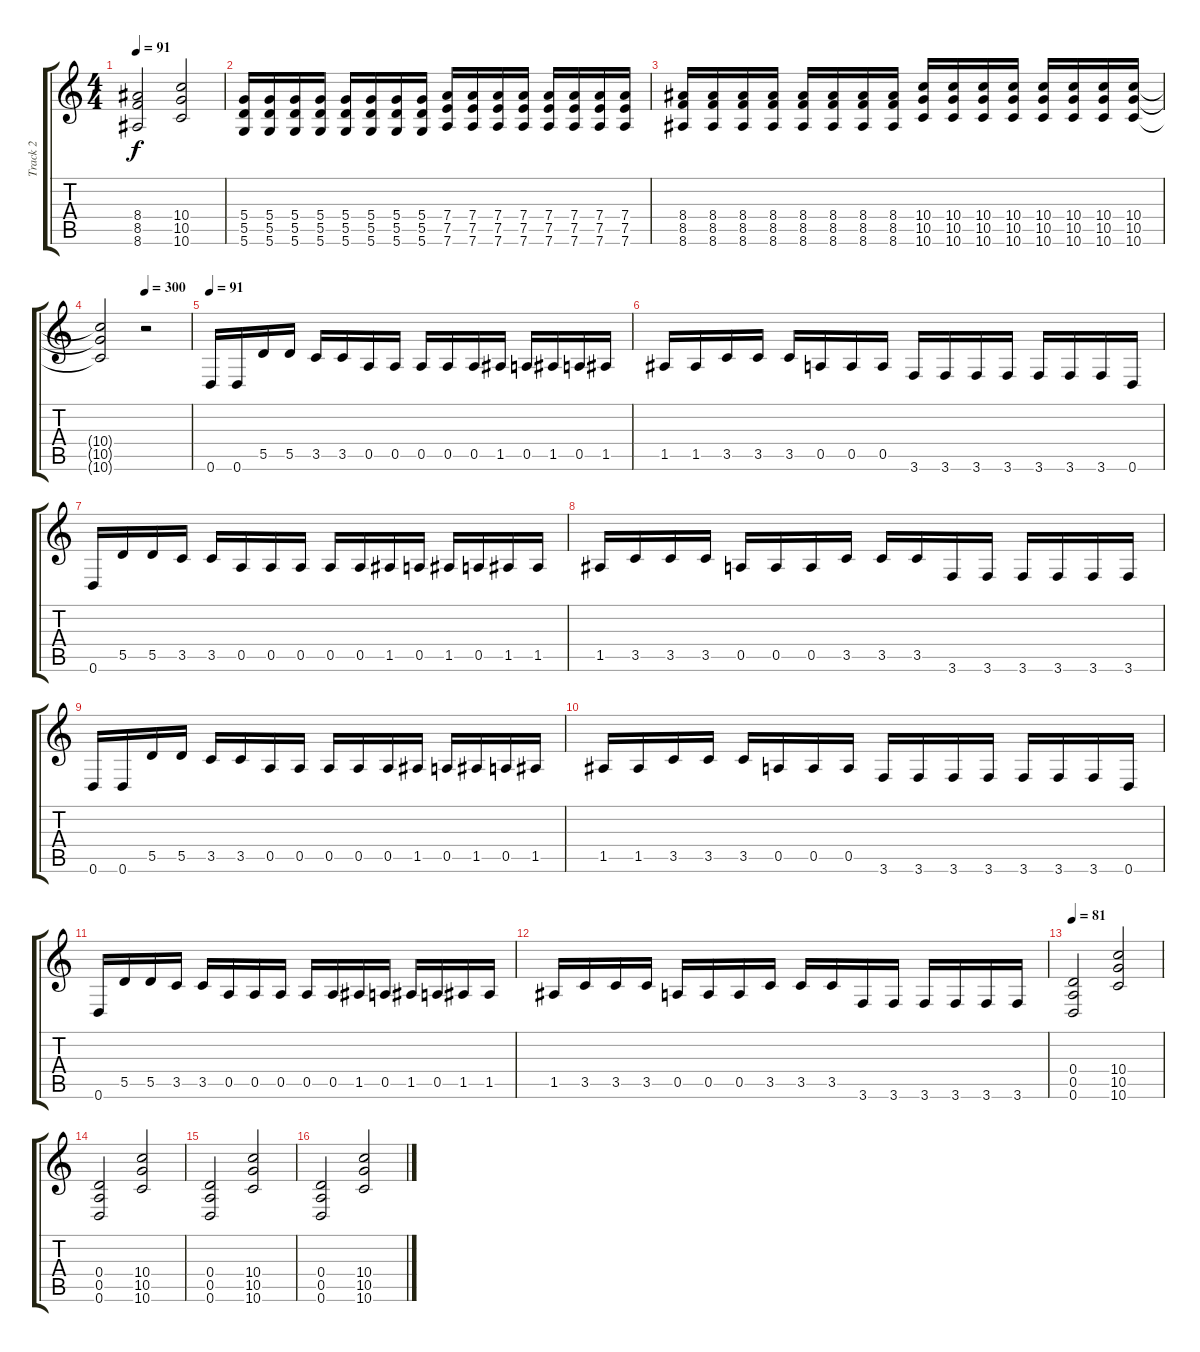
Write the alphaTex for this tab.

\track ("Track 2" "Track 2") {instrument distortionguitar}
\staff {score tabs}
\tuning (E4 B3 G3 D3 A2 D2) {hide}
\ts (4 4)
\tempo 91
\clef g2
\ks c
(8.4 8.5 8.6).2{dy f} (10.4 10.5 10.6).2 |
(5.4 5.5 5.6).16 (5.4 5.5 5.6).16 (5.4 5.5 5.6).16 (5.4 5.5 5.6).16 (5.4 5.5 5.6).16 (5.4 5.5 5.6).16 (5.4 5.5 5.6).16 (5.4 5.5 5.6).16 (7.4 7.5 7.6).16 (7.4 7.5 7.6).16 (7.4 7.5 7.6).16 (7.4 7.5 7.6).16 (7.4 7.5 7.6).16 (7.4 7.5 7.6).16 (7.4 7.5 7.6).16 (7.4 7.5 7.6).16 |
(8.4 8.5 8.6).16 (8.4 8.5 8.6).16 (8.4 8.5 8.6).16 (8.4 8.5 8.6).16 (8.4 8.5 8.6).16 (8.4 8.5 8.6).16 (8.4 8.5 8.6).16 (8.4 8.5 8.6).16 (10.4 10.5 10.6).16 (10.4 10.5 10.6).16 (10.4 10.5 10.6).16 (10.4 10.5 10.6).16 (10.4 10.5 10.6).16 (10.4 10.5 10.6).16 (10.4 10.5 10.6).16 (10.4 10.5 10.6).16 |
\tempo (300 0.5)
(10.4{t} 10.5{t} 10.6{t}).2 r.2 |
\tempo 91
0.6.16 0.6.16 5.5.16 5.5.16 3.5.16 3.5.16 0.5.16 0.5.16 0.5.16 0.5.16 0.5.16 1.5.16 0.5.16 1.5.16 0.5.16 1.5.16 |
1.5.16 1.5.16 3.5.16 3.5.16 3.5.16 0.5.16 0.5.16 0.5.16 3.6.16 3.6.16 3.6.16 3.6.16 3.6.16 3.6.16 3.6.16 0.6.16 |
0.6.16 5.5.16 5.5.16 3.5.16 3.5.16 0.5.16 0.5.16 0.5.16 0.5.16 0.5.16 1.5.16 0.5.16 1.5.16 0.5.16 1.5.16 1.5.16 |
1.5.16 3.5.16 3.5.16 3.5.16 0.5.16 0.5.16 0.5.16 3.5.16 3.5.16 3.5.16 3.6.16 3.6.16 3.6.16 3.6.16 3.6.16 3.6.16 |
0.6.16 0.6.16 5.5.16 5.5.16 3.5.16 3.5.16 0.5.16 0.5.16 0.5.16 0.5.16 0.5.16 1.5.16 0.5.16 1.5.16 0.5.16 1.5.16 |
1.5.16 1.5.16 3.5.16 3.5.16 3.5.16 0.5.16 0.5.16 0.5.16 3.6.16 3.6.16 3.6.16 3.6.16 3.6.16 3.6.16 3.6.16 0.6.16 |
0.6.16 5.5.16 5.5.16 3.5.16 3.5.16 0.5.16 0.5.16 0.5.16 0.5.16 0.5.16 1.5.16 0.5.16 1.5.16 0.5.16 1.5.16 1.5.16 |
1.5.16 3.5.16 3.5.16 3.5.16 0.5.16 0.5.16 0.5.16 3.5.16 3.5.16 3.5.16 3.6.16 3.6.16 3.6.16 3.6.16 3.6.16 3.6.16 |
\tempo 81
(0.4 0.5 0.6).2 (10.4 10.5 10.6).2 |
(0.4 0.5 0.6).2 (10.4 10.5 10.6).2 |
(0.4 0.5 0.6).2 (10.4 10.5 10.6).2 |
(0.4 0.5 0.6).2 (10.4 10.5 10.6).2
